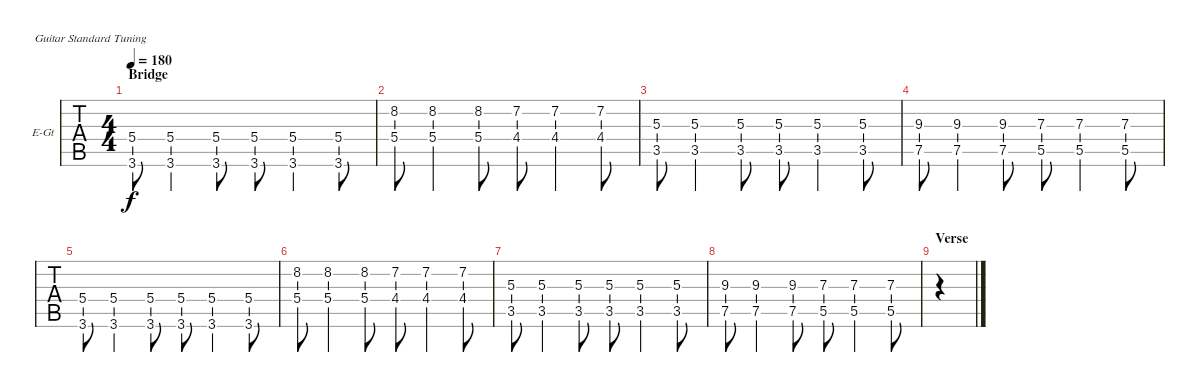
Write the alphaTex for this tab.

\bracketExtendMode groupsimilarinstruments
\firstSystemTrackNameOrientation horizontal
\otherSystemsTrackNameOrientation horizontal
\track ("Electric Guitar" "E-Gt") {instrument overdrivenguitar}
\staff {tabs}
\tuning (E4 B3 G3 D3 A2 E2)
\ts (4 4)
\section ("" "Bridge")
\tempo 180
\clef g2
\scale
0.333333
\ks c
(3.6 5.4).8{dy f} (3.6 5.4).4 (3.6 5.4).8 (3.6 5.4).8 (3.6 5.4).4 (3.6 5.4).8 |
\scale
0.333333 (5.4 8.2).8 (5.4 8.2).4 (5.4 8.2).8 (4.4 7.2).8 (4.4 7.2).4 (4.4 7.2).8 |
\scale
0.333333 (3.5 5.3).8 (3.5 5.3).4 (3.5 5.3).8 (3.5 5.3).8 (3.5 5.3).4 (3.5 5.3).8 |
\scale
0.333333 (7.5 9.3).8 (7.5 9.3).4 (7.5 9.3).8 (5.5 7.3).8 (5.5 7.3).4 (5.5 7.3).8 |
(3.6 5.4).8 (3.6 5.4).4 (3.6 5.4).8 (3.6 5.4).8 (3.6 5.4).4 (3.6 5.4).8 |
(5.4 8.2).8 (5.4 8.2).4 (5.4 8.2).8 (4.4 7.2).8 (4.4 7.2).4 (4.4 7.2).8 |
(3.5 5.3).8 (3.5 5.3).4 (3.5 5.3).8 (3.5 5.3).8 (3.5 5.3).4 (3.5 5.3).8 |
(7.5 9.3).8 (7.5 9.3).4 (7.5 9.3).8 (5.5 7.3).8 (5.5 7.3).4 (5.5 7.3).8 |
\section ("" "Verse")
